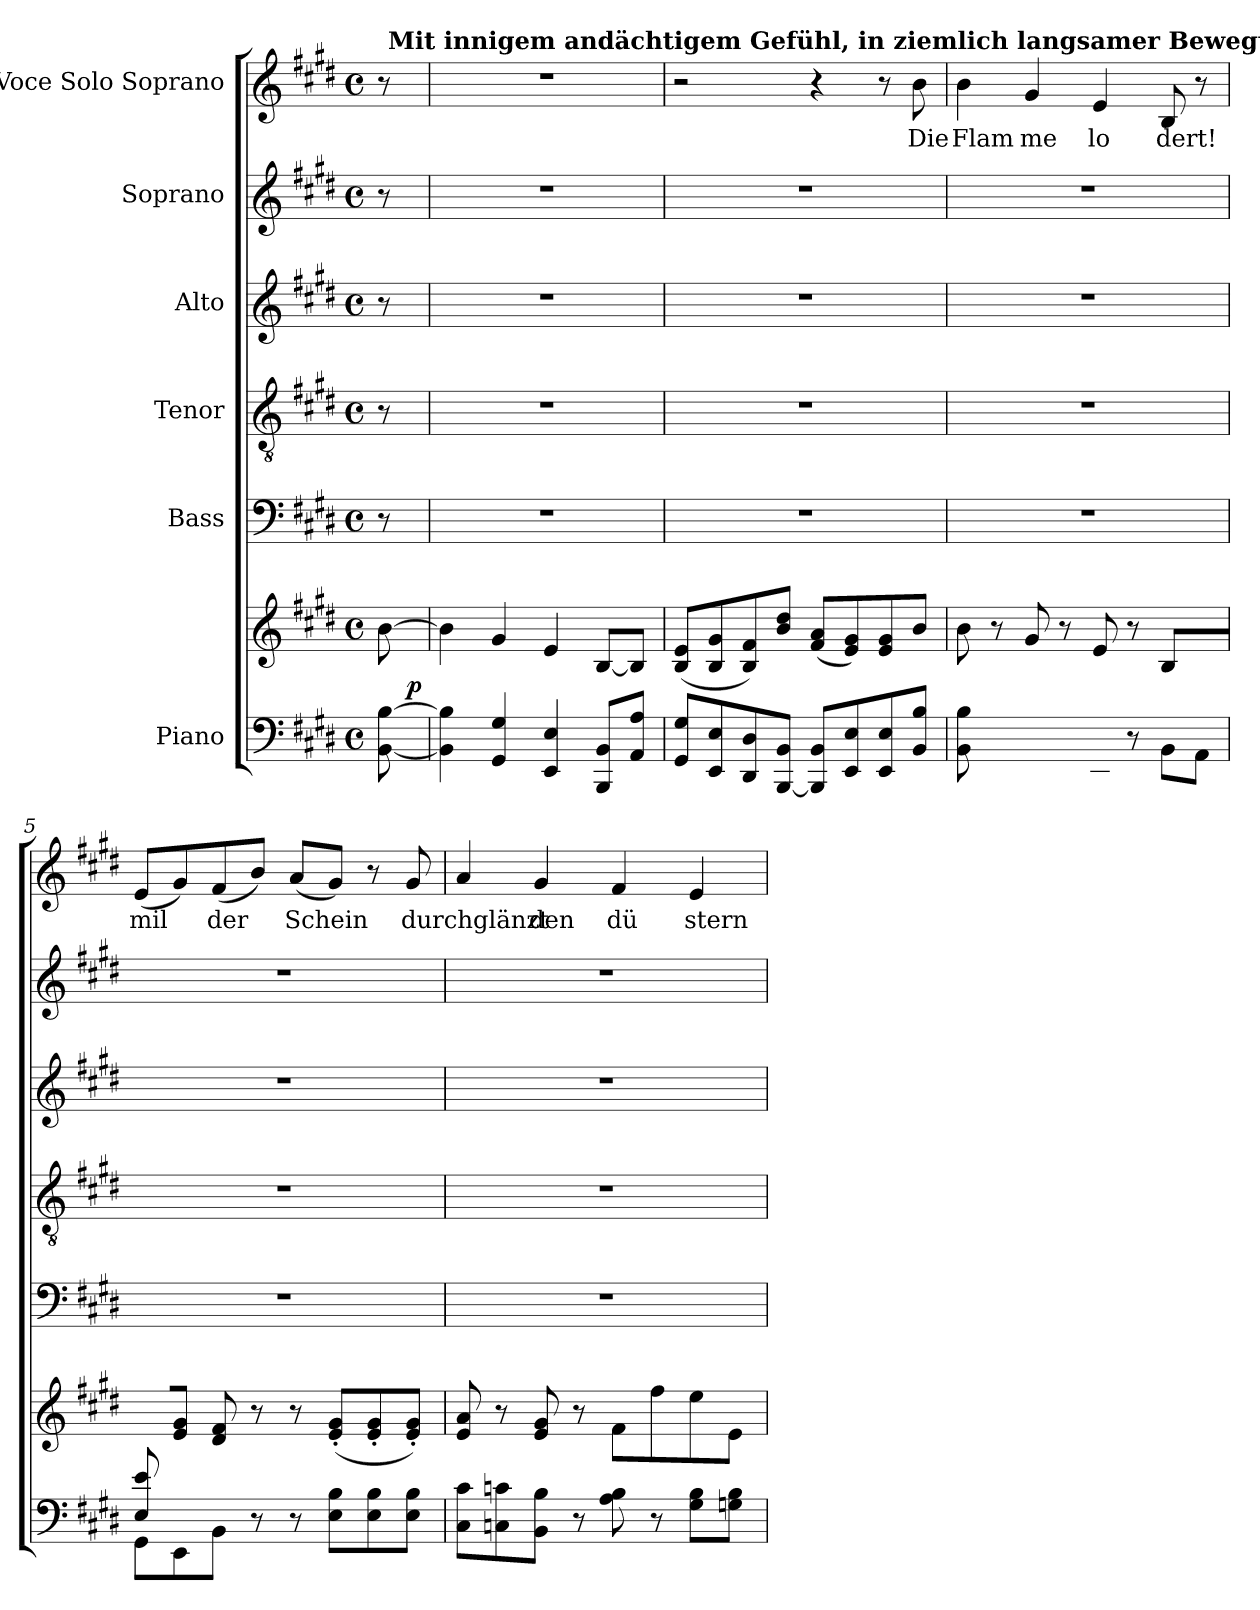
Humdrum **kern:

**kern	**kern	**dynam	**kern	**kern	**kern	**kern	**kern	**text
*part6	*part6	*part6	*part5	*part4	*part3	*part2	*part1	*part1
*staff7	*staff6	*staff6/7	*staff5	*staff4	*staff3	*staff2	*staff1	*staff1
*I"Piano	*	*	*I"Bass	*I"Tenor	*I"Alto	*I"Soprano	*I"Voce Solo  Soprano	*
!!LO:PB:g=z
*stria5	*stria5	*	*stria5	*stria5	*stria5	*stria5	*stria5	*
*clefF4	*clefG2	*	*clefF4	*clefGv2	*clefG2	*clefG2	*clefG2	*
*k[f#c#g#d#]	*k[f#c#g#d#]	*	*k[f#c#g#d#]	*k[f#c#g#d#]	*k[f#c#g#d#]	*k[f#c#g#d#]	*k[f#c#g#d#]	*
*E:	*E:	*	*E:	*E:	*E:	*E:	*E:	*
*M4/4	*M4/4	*	*M4/4	*M4/4	*M4/4	*M4/4	*M4/4	*
*met(c)	*met(c)	*	*met(c)	*met(c)	*met(c)	*met(c)	*met(c)	*
=1	=1	=1	=1	=1	=1	=1	=1	=1
*^	*	*	*	*	*	*	*^	*
[<8BB\ [>8B\	16ryy	[>8b\	.	8r	8r	8r	8r	8r	64ryy	.
!	!	!	!	!	!	!	!	!	!LO:TX:a:B:t=Mit innigem andächtigem Gefühl, in ziemlich langsamer Bewegung.	!
.	.	.	.	.	.	.	.	.	16..ryy	.
!	!	!	!LO:DY:a=2	!	!	!	!	!	!	!
.	16ryy	.	p	.	.	.	.	.	.	.
*v	*v	*	*	*	*	*	*	*v	*v	*
=2	=2	=2	=2	=2	=2	=2	=2	=2
4B\] 4BB\]	4b\]	.	1r	1r	1r	1r	1r	.
4G#/ 4GG#/	4g#/	.	.	.	.	.	.	.
4E/ 4EE/	4e/	.	.	.	.	.	.	.
8BBB/ 8BB/L	[>8B/L	.	.	.	.	.	.	.
8A/ 8AA/J	8B/J]	.	.	.	.	.	.	.
=3	=3	=3	=3	=3	=3	=3	=3	=3
8GG#/ 8G#/L	(>8e/ 8B/L	.	1r	1r	1r	1r	2r	.
8EE/ 8E/	8B/ 8g#/	.	.	.	.	.	.	.
8D#/ 8DD#/	8f#/ 8B/)	.	.	.	.	.	.	.
[>8BBB/ 8BB/J	8b/ 8dd#/J	.	.	.	.	.	.	.
8BBB/] 8BB/L	(<8a/ 8f#/L	.	.	.	.	.	4r	.
8E/ 8EE/	8e/ 8g#/)	.	.	.	.	.	.	.
8E/ 8EE/	8g#/ 8e/	.	.	.	.	.	8r	.
!	!	!	!	!	!	!	!	!LO:LY:b:cj
8B/ 8BB/J	8b/J	.	.	.	.	.	8b\	Die
=4	=4	=4	=4	=4	=4	=4	=4	=4
*^	*^	*	*	*	*	*	*	*
!	!	!	!	!	!	!	!	!	!	!LO:LY:b:cj
8ryy	8BB\ 8B\	8b\	2.ryy	.	1r	1r	1r	1r	4b\	Flam
8r	2ryy	8r	.	.	.	.	.	.	.	.
!	!	!	!	!	!	!	!	!	!	!LO:LY:b:cj
8G#/ 8GG#/	.	8g#/	.	.	.	.	.	.	4g#/	me
8r	.	8r	.	.	.	.	.	.	.	.
!	!	!	!	!	!	!	!	!	!	!LO:LY:b:cj
8E/ 8EE/	.	8e/	.	.	.	.	.	.	4e/	lo
4ryy	8r	8r	.	.	.	.	.	.	.	.
!	!	!	!	!	!	!	!	!	!	!LO:LY:b:cj
.	8BB\L	8ryy	8B/L	.	.	.	.	.	8B/	dert!
8F#/ 8B/J	8AA\J	8ryy	8ryy	.	.	.	.	.	8r	.
=5	=5	=5	=5	=5	=5	=5	=5	=5	=5	=5
!	!	!	!	!	!	!	!	!	!	!LO:LY:b
8E/ 8e/L	8GG#\L	4.ryy	8ryy	.	1r	1r	1r	1r	(<8e/L	mil
4ryy	8EE\	.	8e/ 8g#/J	.	.	.	.	.	8g#/)	.
!	!	!	!	!	!	!	!	!	!	!LO:LY:b
.	8BB\J	.	8d#/ 8f#/L	.	.	.	.	.	(<8f#/	der
8r	4ryy	8r	2ryy	.	.	.	.	.	8b/J)	.
!	!	!	!	!	!	!	!	!	!	!LO:LY:b
8r	.	8r	.	.	.	.	.	.	(<8a/L	Schein
4.ryy	8E\ 8B\L	(<8g#/'< 8e/'<L	.	.	.	.	.	.	8g#/J)	.
.	8E\ 8B\	8g#/'< 8e/'<	.	.	.	.	.	.	8r	.
!	!	!	!	!	!	!	!	!	!	!LO:LY:b
.	8B\ 8E\J	8g#/'< 8e/'<J)	8ryy	.	.	.	.	.	8g#/	durchglänzt
=6	=6	=6	=6	=6	=6	=6	=6	=6	=6	=6
!LO:TX:a:i:t=cresc.	!	!	!	!	!	!	!	!	!	!
*v	*v	*	*	*	*	*	*	*	*	*
*	*v	*v	*	*	*	*	*	*	*
8c#\ 8C#\L	8e/ 8a/	.	1r	1r	1r	1r	4a/	.
8Cn\ 8cn\	8r	.	.	.	.	.	.	.
!	!	!	!	!	!	!	!	!LO:LY:b:cj
8BB\ 8B\J	8e/ 8g#/	.	.	.	.	.	4g#/	den
8r	8r	.	.	.	.	.	.	.
!	!	!	!	!	!	!	!	!LO:LY:b:cj
8A\ 8B\	8f#\L	.	.	.	.	.	4f#/	dü
8r	8ff#\	.	.	.	.	.	.	.
!	!	!	!	!	!	!	!	!LO:LY:b:cj
8G#\ 8B\L	8ee\	.	.	.	.	.	4e/	stern
8B\ 8Gn\J	8e\J	.	.	.	.	.	.	.
=	=	=	=	=	=	=	=	=
*-	*-	*-	*-	*-	*-	*-	*-	*-
